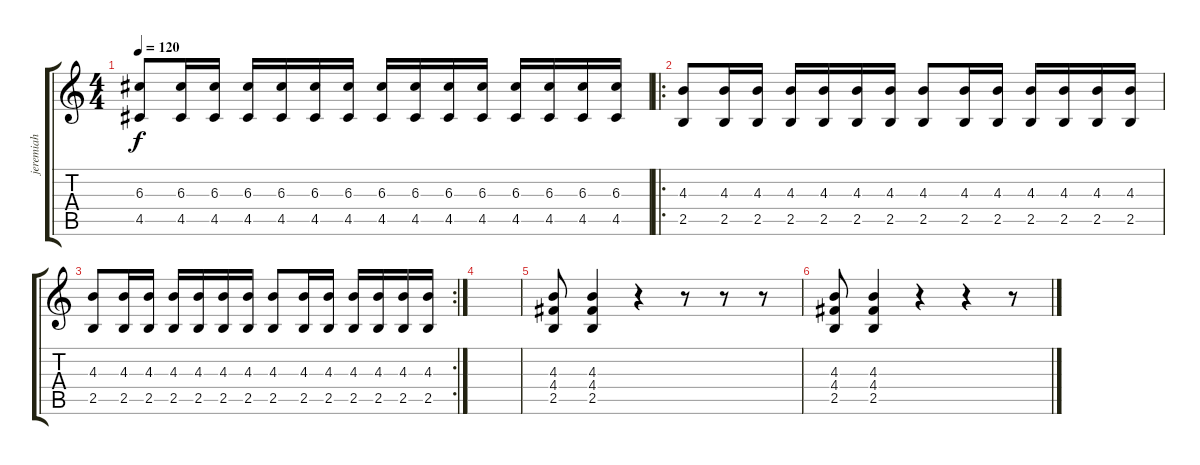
\track ("jeremiah" "jeremiah") {instrument distortionguitar}
\staff {score tabs}
\tuning (E4 B3 G3 D3 A2 E2) {hide}
\ts (4 4)
\tempo 120
\clef g2
\ks c
(6.3 4.5).8{dy f} (6.3 4.5).16 (6.3 4.5).16 (6.3 4.5).16 (6.3 4.5).16 (6.3 4.5).16 (6.3 4.5).16 (6.3 4.5).16 (6.3 4.5).16 (6.3 4.5).16 (6.3 4.5).16 (6.3 4.5).16 (6.3 4.5).16 (6.3 4.5).16 (6.3 4.5).16 |
\ro
(4.3 2.5).8 (4.3 2.5).16 (4.3 2.5).16 (4.3 2.5).16 (4.3 2.5).16 (4.3 2.5).16 (4.3 2.5).16 (4.3 2.5).8 (4.3 2.5).16 (4.3 2.5).16 (4.3 2.5).16 (4.3 2.5).16 (4.3 2.5).16 (4.3 2.5).16 |
\rc 2
(4.3 2.5).8 (4.3 2.5).16 (4.3 2.5).16 (4.3 2.5).16 (4.3 2.5).16 (4.3 2.5).16 (4.3 2.5).16 (4.3 2.5).8 (4.3 2.5).16 (4.3 2.5).16 (4.3 2.5).16 (4.3 2.5).16 (4.3 2.5).16 (4.3 2.5).16 |
|
(4.3 4.4 2.5).8{instrument electricguitarmuted} (4.3 4.4 2.5).4{instrument distortionguitar} r.4 r.8 r.8 r.8 |
(4.3 4.4 2.5).8 (4.3 4.4 2.5).4 r.4 r.4 r.8
